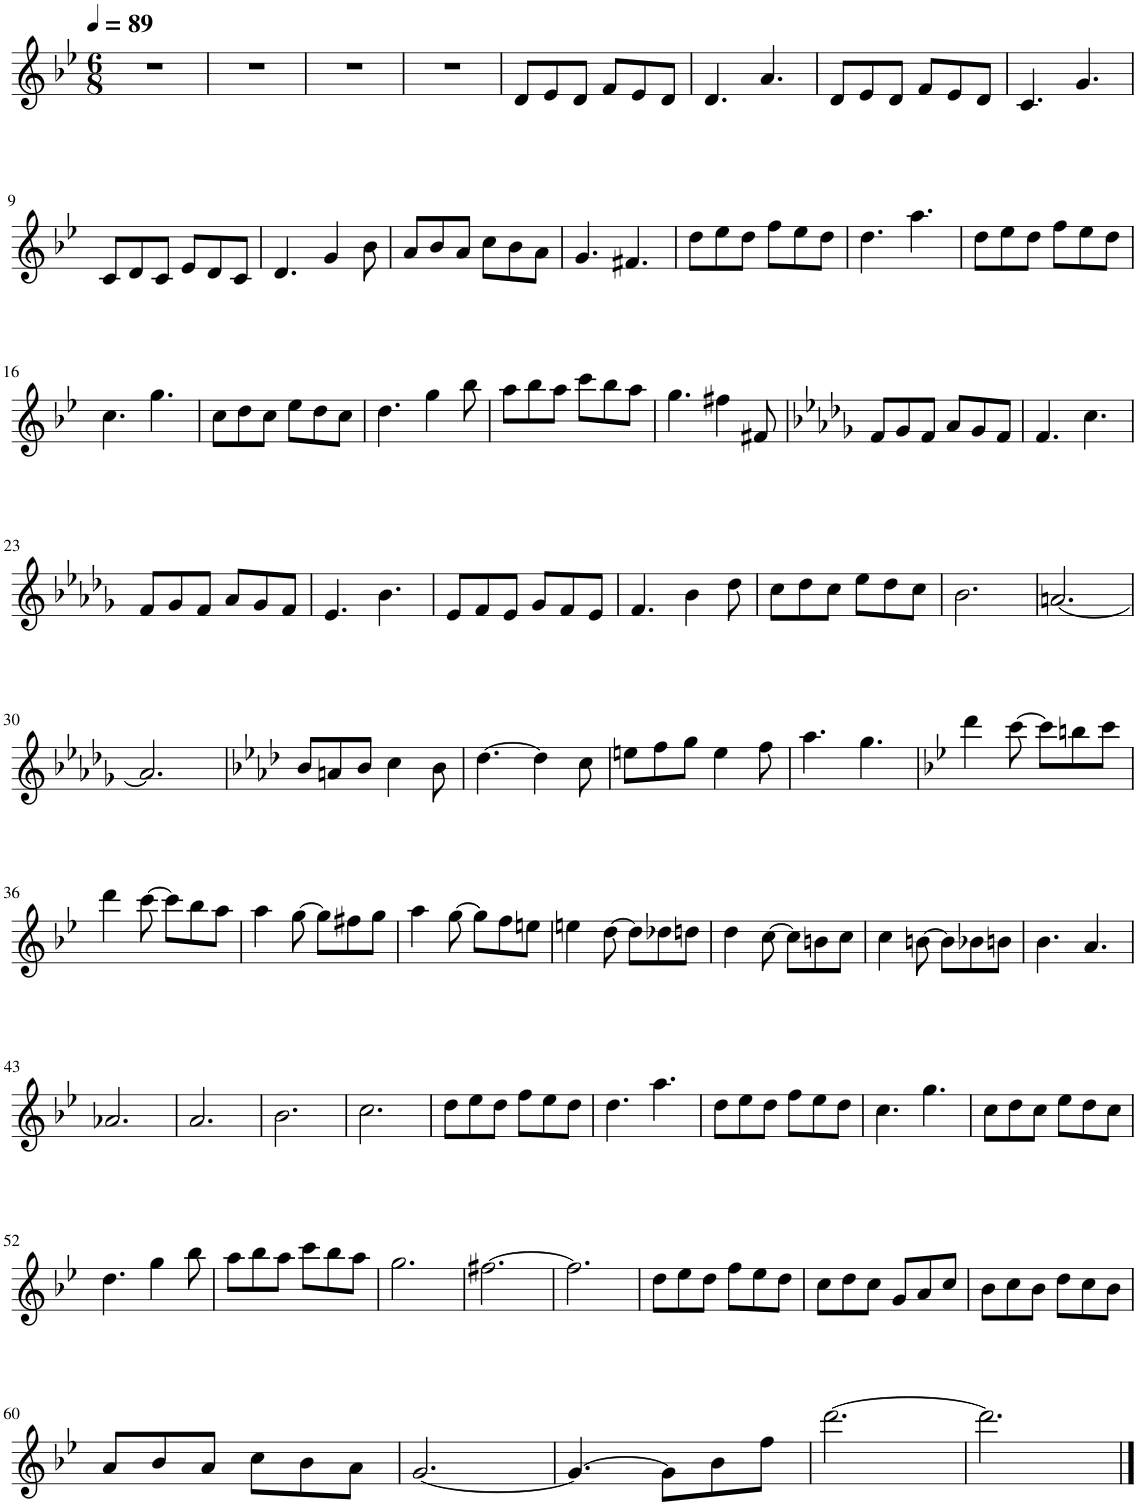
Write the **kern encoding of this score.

**kern
*part1
*staff1
*I"Violin
*I'Vln.
*clefG2
*k[b-e-]
*M6/8
*MM89
=1
2.r
=2
2.r
=3
2.r
=4
2.r
=5
8d/L
8e-/
8d/J
8f/L
8e-/
8d/J
=6
4.d/
4.a/
=7
8d/L
8e-/
8d/J
8f/L
8e-/
8d/J
=8
4.c/
4.g/
!!LO:LB:g=z
=9
8c/L
8d/
8c/J
8e-/L
8d/
8c/J
=10
4.d/
4g/
8b-\
=11
8a/L
8b-/
8a/J
8cc\L
8b-\
8a\J
=12
4.g/
4.f#X/
=13
8dd\L
8ee-\
8dd\J
8ff\L
8ee-\
8dd\J
=14
4.dd\
4.aa\
=15
8dd\L
8ee-\
8dd\J
8ff\L
8ee-\
8dd\J
!!LO:LB:g=z
=16
4.cc\
4.gg\
=17
8cc\L
8dd\
8cc\J
8ee-\L
8dd\
8cc\J
=18
4.dd\
4gg\
8bb-\
=19
8aa\L
8bb-\
8aa\J
8ccc\L
8bb-\
8aa\J
=20
4.gg\
4ff#X\
8f#X/
=21
*k[b-e-a-d-g-]
8f/L
8g-/
8f/J
8a-/L
8g-/
8f/J
=22
4.f/
4.cc\
!!LO:LB:g=z
=23
8f/L
8g-/
8f/J
8a-/L
8g-/
8f/J
=24
4.e-/
4.b-\
=25
8e-/L
8f/
8e-/J
8g-/L
8f/
8e-/J
=26
4.f/
4b-\
8dd-\
=27
8cc\L
8dd-\
8cc\J
8ee-\L
8dd-\
8cc\J
=28
2.b-\
=29
[2.an/
!!LO:LB:g=z
=30
2.a/]
=31
*k[b-e-a-d-]
8b-/L
8an/
8b-/J
4cc\
8b-\
=32
[4.dd-\
4dd-\]
8cc\
=33
8een\L
8ff\
8gg\J
4ee\
8ff\
=34
4.aa-\
4.gg\
=35
*k[b-e-]
4ddd\
[8ccc\
8ccc\L]
8bbn\
8ccc\J
!!LO:LB:g=z
=36
4ddd\
[8ccc\
8ccc\L]
8bb-\
8aa\J
=37
4aa\
[8gg\
8gg\L]
8ff#X\
8gg\J
=38
4aa\
[8gg\
8gg\L]
8ff\
8een\J
=39
4een\
[8dd\
8dd\L]
8dd-X\
8ddn\J
=40
4dd\
[8cc\
8cc\L]
8bn\
8cc\J
=41
4cc\
[8bn\
8b\L]
8b-X\
8bn\J
=42
4.b-\
4.a/
!!LO:LB:g=z
=43
2.a-X/
=44
2.a/
=45
2.b-\
=46
2.cc\
=47
8dd\L
8ee-\
8dd\J
8ff\L
8ee-\
8dd\J
=48
4.dd\
4.aa\
=49
8dd\L
8ee-\
8dd\J
8ff\L
8ee-\
8dd\J
=50
4.cc\
4.gg\
=51
8cc\L
8dd\
8cc\J
8ee-\L
8dd\
8cc\J
!!LO:LB:g=z
=52
4.dd\
4gg\
8bb-\
=53
8aa\L
8bb-\
8aa\J
8ccc\L
8bb-\
8aa\J
=54
2.gg\
=55
[2.ff#X\
=56
2.ff#\]
=57
8dd\L
8ee-\
8dd\J
8ff\L
8ee-\
8dd\J
=58
8cc\L
8dd\
8cc\J
8g/L
8a/
8cc/J
=59
8b-\L
8cc\
8b-\J
8dd\L
8cc\
8b-\J
!!LO:LB:g=z
=60
8a/L
8b-/
8a/J
8cc\L
8b-\
8a\J
=61
[2.g/
=62
4.g/_
8g\L]
8b-\
8ff\J
=63
[2.ddd\
=64
2.ddd\]
==
*-
